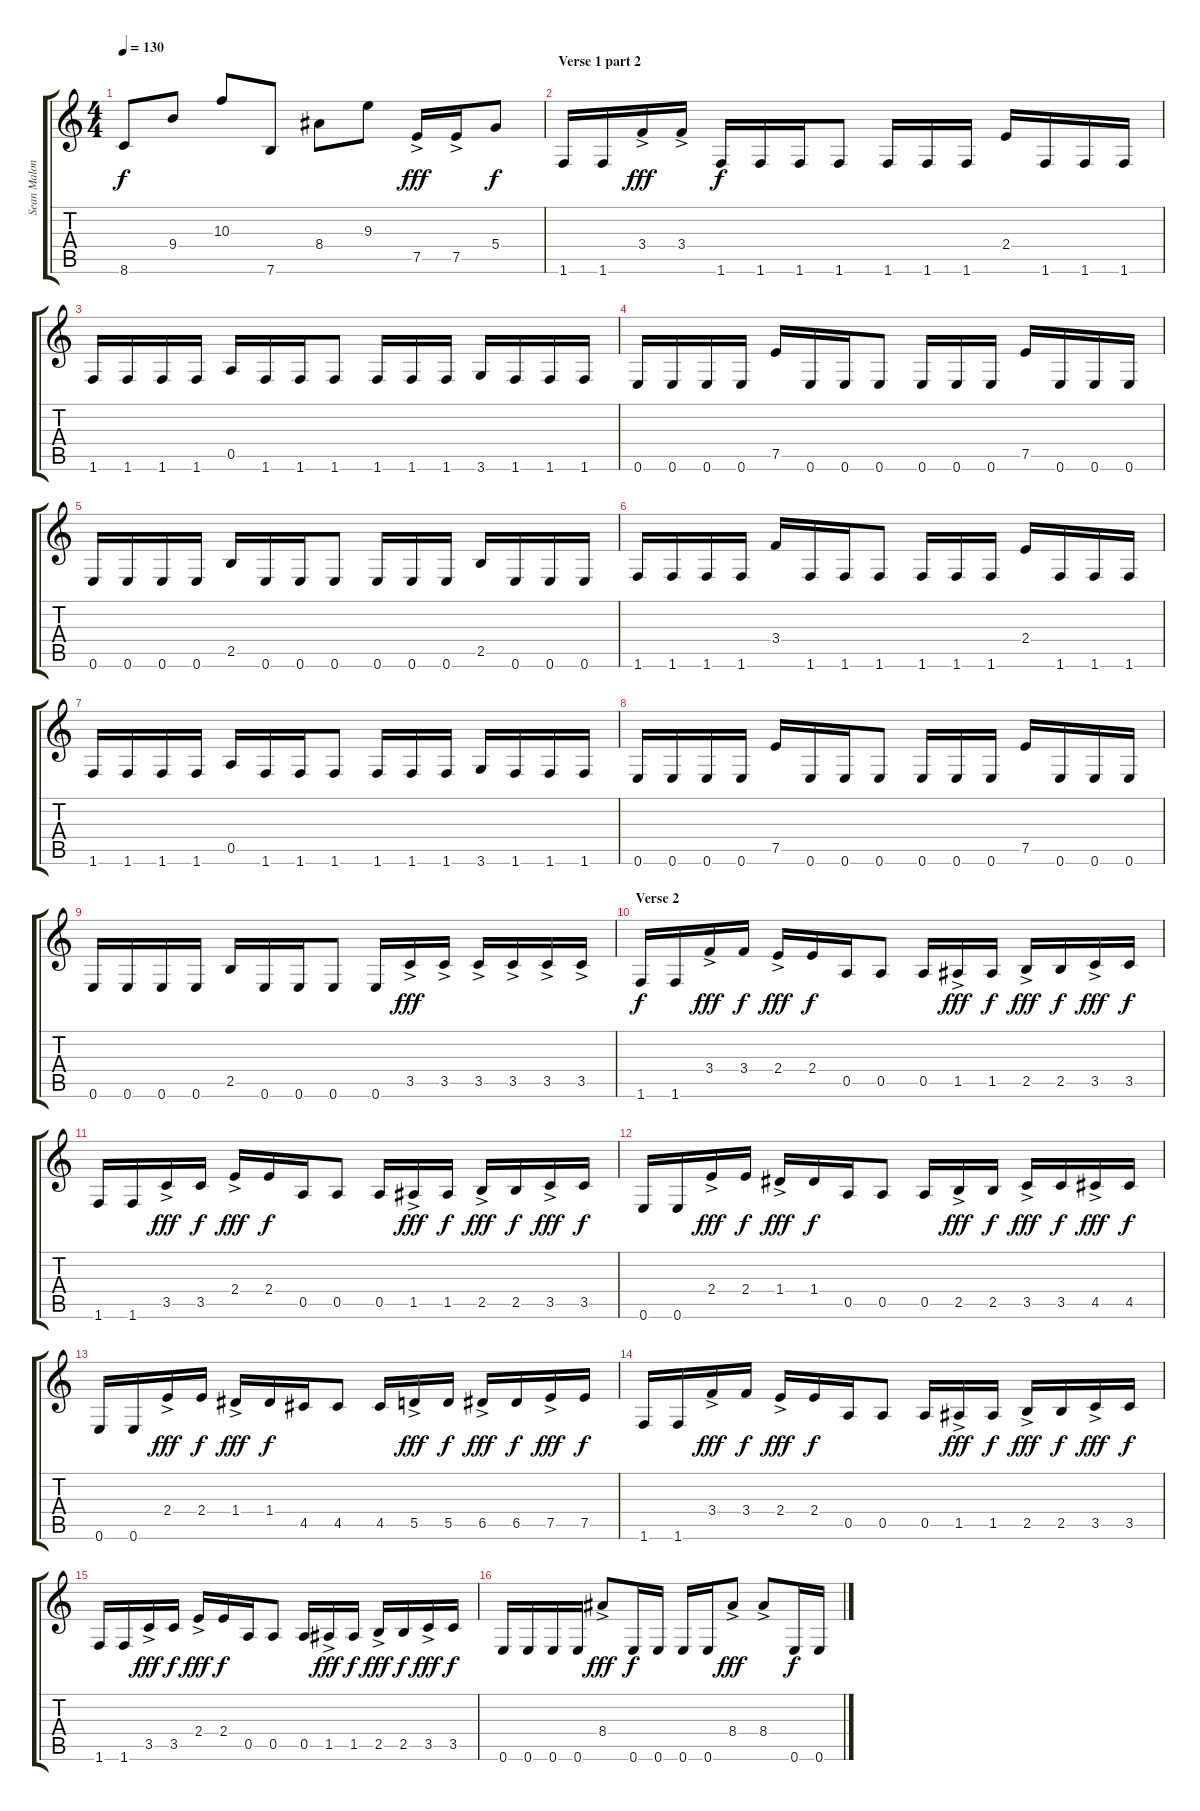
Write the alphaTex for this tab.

\track ("Sean Malone" "Sean Malon") {instrument electricbassfinger}
\staff {score tabs}
\tuning (E4 B3 G3 D3 A2 E2) {hide}
\ts (4 4)
\tempo 130
\clef g2
\ks c
8.6.8{dy f} 9.4.8 10.3.8 7.6.8 8.4.8 9.3.8 7.5{ac}.16{dy fff} 7.5{ac}.16 5.4.8{dy f} |
\section ("" "Verse 1 part 2")
1.6.16 1.6.16 3.4{ac}.16{dy fff} 3.4{ac}.16 1.6.16{dy f} 1.6.16 1.6.16 1.6.8 1.6.16 1.6.16 1.6.16 2.4.16 1.6.16 1.6.16 1.6.16 |
1.6.16 1.6.16 1.6.16 1.6.16 0.5.16 1.6.16 1.6.16 1.6.8 1.6.16 1.6.16 1.6.16 3.6.16 1.6.16 1.6.16 1.6.16 |
0.6.16 0.6.16 0.6.16 0.6.16 7.5.16 0.6.16 0.6.16 0.6.8 0.6.16 0.6.16 0.6.16 7.5.16 0.6.16 0.6.16 0.6.16 |
0.6.16 0.6.16 0.6.16 0.6.16 2.5.16 0.6.16 0.6.16 0.6.8 0.6.16 0.6.16 0.6.16 2.5.16 0.6.16 0.6.16 0.6.16 |
1.6.16 1.6.16 1.6.16 1.6.16 3.4.16 1.6.16 1.6.16 1.6.8 1.6.16 1.6.16 1.6.16 2.4.16 1.6.16 1.6.16 1.6.16 |
1.6.16 1.6.16 1.6.16 1.6.16 0.5.16 1.6.16 1.6.16 1.6.8 1.6.16 1.6.16 1.6.16 3.6.16 1.6.16 1.6.16 1.6.16 |
0.6.16 0.6.16 0.6.16 0.6.16 7.5.16 0.6.16 0.6.16 0.6.8 0.6.16 0.6.16 0.6.16 7.5.16 0.6.16 0.6.16 0.6.16 |
0.6.16 0.6.16 0.6.16 0.6.16 2.5.16 0.6.16 0.6.16 0.6.8 0.6.16 3.5{ac}.16{dy fff} 3.5{ac}.16 3.5{ac}.16 3.5{ac}.16 3.5{ac}.16 3.5{ac}.16 |
\section ("" "Verse 2")
1.6.16{dy f} 1.6.16 3.4{ac}.16{dy fff} 3.4.16{dy f} 2.4{ac}.16{dy fff} 2.4.16{dy f} 0.5.16 0.5.8 0.5.16 1.5{ac}.16{dy fff} 1.5.16{dy f} 2.5{ac}.16{dy fff} 2.5.16{dy f} 3.5{ac}.16{dy fff} 3.5.16{dy f} |
1.6.16 1.6.16 3.5{ac}.16{dy fff} 3.5.16{dy f} 2.4{ac}.16{dy fff} 2.4.16{dy f} 0.5.16 0.5.8 0.5.16 1.5{ac}.16{dy fff} 1.5.16{dy f} 2.5{ac}.16{dy fff} 2.5.16{dy f} 3.5{ac}.16{dy fff} 3.5.16{dy f} |
0.6.16 0.6.16 2.4{ac}.16{dy fff} 2.4.16{dy f} 1.4{ac}.16{dy fff} 1.4.16{dy f} 0.5.16 0.5.8 0.5.16 2.5{ac}.16{dy fff} 2.5.16{dy f} 3.5{ac}.16{dy fff} 3.5.16{dy f} 4.5{ac}.16{dy fff} 4.5.16{dy f} |
0.6.16 0.6.16 2.4{ac}.16{dy fff} 2.4.16{dy f} 1.4{ac}.16{dy fff} 1.4.16{dy f} 4.5.16 4.5.8 4.5.16 5.5{ac}.16{dy fff} 5.5.16{dy f} 6.5{ac}.16{dy fff} 6.5.16{dy f} 7.5{ac}.16{dy fff} 7.5.16{dy f} |
1.6.16 1.6.16 3.4{ac}.16{dy fff} 3.4.16{dy f} 2.4{ac}.16{dy fff} 2.4.16{dy f} 0.5.16 0.5.8 0.5.16 1.5{ac}.16{dy fff} 1.5.16{dy f} 2.5{ac}.16{dy fff} 2.5.16{dy f} 3.5{ac}.16{dy fff} 3.5.16{dy f} |
1.6.16 1.6.16 3.5{ac}.16{dy fff} 3.5.16{dy f} 2.4{ac}.16{dy fff} 2.4.16{dy f} 0.5.16 0.5.8 0.5.16 1.5{ac}.16{dy fff} 1.5.16{dy f} 2.5{ac}.16{dy fff} 2.5.16{dy f} 3.5{ac}.16{dy fff} 3.5.16{dy f} |
0.6.16 0.6.16 0.6.16 0.6.16 8.4{ac}.8{dy fff} 0.6.16{dy f} 0.6.16 0.6.16 0.6.16 8.4{ac}.8{dy fff} 8.4{ac}.8 0.6.16{dy f} 0.6.16
